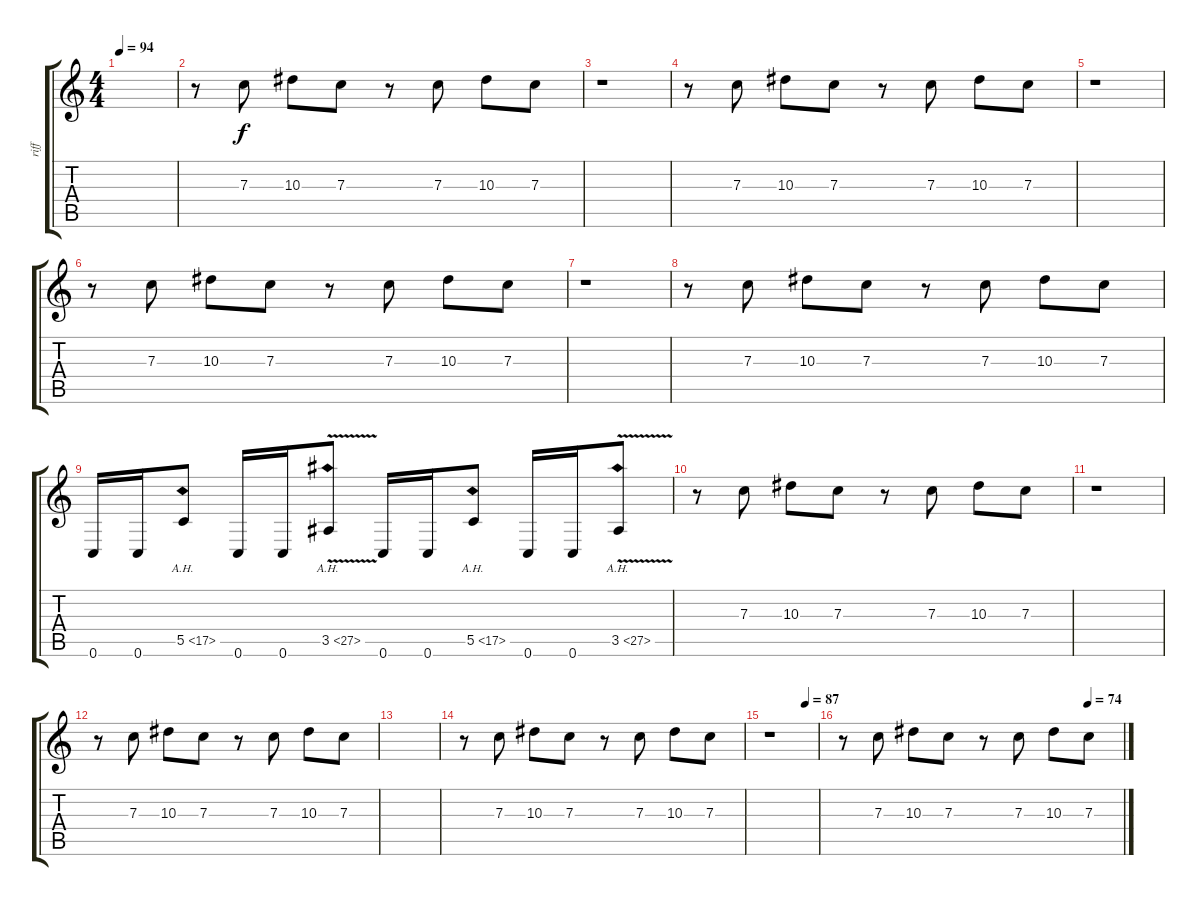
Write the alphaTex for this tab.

\track ("riff" "riff") {instrument distortionguitar}
\staff {score tabs}
\tuning (D4 A3 F3 C3 G2 C2) {hide}
\ts (4 4)
\tempo 94
\clef g2
\ks c
|
r.8 7.3.8 10.3.8 7.3.8 r.8 7.3.8 10.3.8 7.3.8 |
r.1 |
r.8 7.3.8 10.3.8 7.3.8 r.8 7.3.8 10.3.8 7.3.8 |
r.1 |
r.8 7.3.8 10.3.8 7.3.8 r.8 7.3.8 10.3.8 7.3.8 |
r.1 |
r.8 7.3.8 10.3.8 7.3.8 r.8 7.3.8 10.3.8 7.3.8 |
0.6.16 0.6.16 5.5{ah 12}.8 0.6.16 0.6.16 3.5{ah 24 v}.8 0.6.16 0.6.16 5.5{ah 12}.8 0.6.16 0.6.16 3.5{ah 24 v}.8 |
r.8 7.3.8 10.3.8 7.3.8 r.8 7.3.8 10.3.8 7.3.8 |
r.1 |
r.8 7.3.8 10.3.8 7.3.8 r.8 7.3.8 10.3.8 7.3.8 |
|
r.8 7.3.8 10.3.8 7.3.8 r.8 7.3.8 10.3.8 7.3.8 |
\tempo (87 0.75)
r.1 |
\tempo (74 0.875)
r.8 7.3.8 10.3.8 7.3.8 r.8 7.3.8 10.3.8 7.3.8
